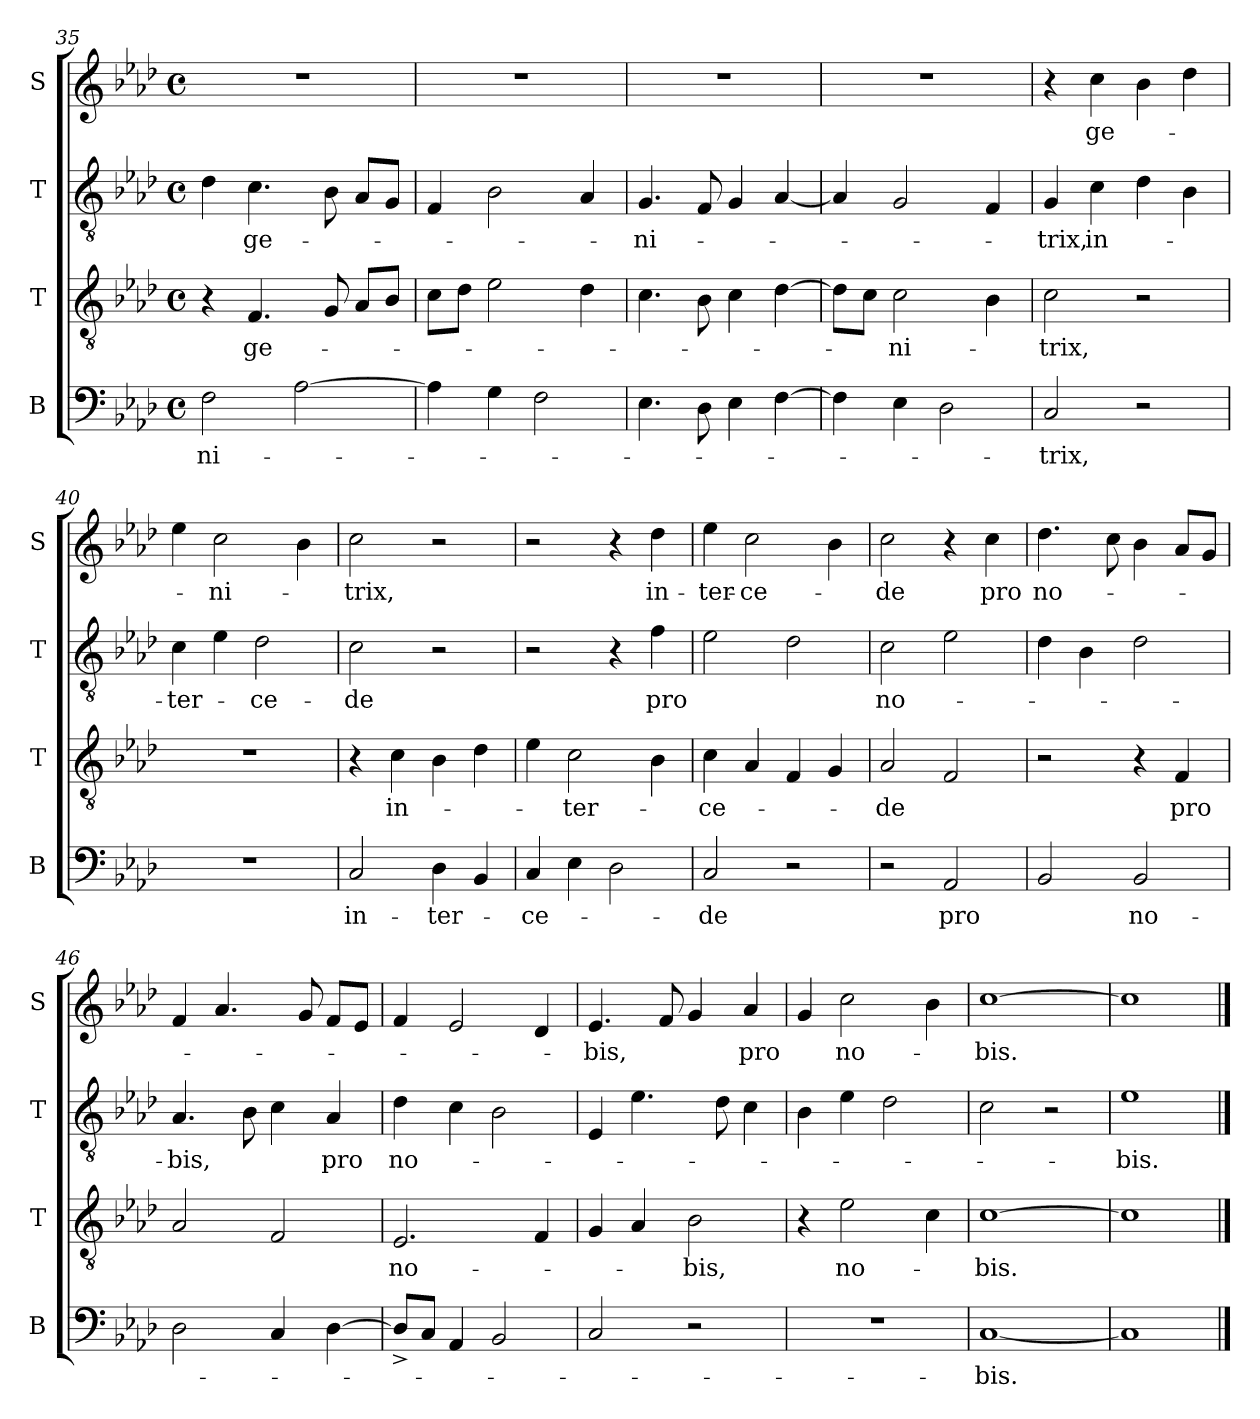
**kern	**text	**kern	**text	**kern	**text	**kern	**text
*part4	*part4	*part3	*part3	*part2	*part2	*part1	*part1
*staff4	*staff4	*staff3	*staff3	*staff2	*staff2	*staff1	*staff1
*I"B	*	*I"T	*	*I"T	*	*I"S	*
*I'B	*	*I'T	*	*I'T	*	*I'S	*
*clefF4	*	*clefGv2	*	*clefGv2	*	*clefG2	*
*k[b-e-a-d-]	*	*k[b-e-a-d-]	*	*k[b-e-a-d-]	*	*k[b-e-a-d-]	*
*A-:	*	*A-:	*	*A-:	*	*A-:	*
*M4/4	*	*M4/4	*	*M4/4	*	*M4/4	*
*met(c)	*	*met(c)	*	*met(c)	*	*met(c)	*
=35	=35	=35	=35	=35	=35	=35	=35
!	!LO:LY:b	!	!	!	!	!	!
2F\	-ni-	4r	.	4d-\	.	1r	.
!	!	!	!LO:LY:b	!	!LO:LY:b	!	!
.	.	4.F/	ge-	4.c\	ge-	.	.
[>2A-\	.	.	.	.	.	.	.
.	.	8G/	.	8B-\	.	.	.
.	.	8A-/L	.	8A-/L	.	.	.
.	.	8B-/J	.	8G/J	.	.	.
=36	=36	=36	=36	=36	=36	=36	=36
4A-\]	.	8c\L	.	4F/	.	1r	.
.	.	8d-\J	.	.	.	.	.
4G\	.	2e-\	.	2B-\	.	.	.
2F\	.	.	.	.	.	.	.
.	.	4d-\	.	4A-/	.	.	.
=37	=37	=37	=37	=37	=37	=37	=37
!	!	!	!	!	!LO:LY:b	!	!
4.E-\	.	4.c\	.	4.G/	-ni-	1r	.
8D-\	.	8B-\	.	8F/	.	.	.
4E-\	.	4c\	.	4G/	.	.	.
[<4F\	.	[<4d-\	.	[<4A-/	.	.	.
!!LO:LB:g=z
=38	=38	=38	=38	=38	=38	=38	=38
4F\]	.	8d-\L]	.	4A-/]	.	1r	.
.	.	8c\J	.	.	.	.	.
!	!	!	!LO:LY:b	!	!	!	!
4E-\	.	2c\	-ni-	2G/	.	.	.
2D-\	.	.	.	.	.	.	.
.	.	4B-\	.	4F/	.	.	.
=39	=39	=39	=39	=39	=39	=39	=39
!	!LO:LY:b	!	!LO:LY:b	!	!LO:LY:b	!	!
2C/	-trix,	2c\	-trix,	4G/	-trix,	4r	.
!	!	!	!	!	!LO:LY:b	!	!LO:LY:b
.	.	.	.	4c\	in-	4cc\	ge-
2r	.	2r	.	4d-\	.	4b-\	.
.	.	.	.	4B-\	.	4dd-\	.
=40	=40	=40	=40	=40	=40	=40	=40
!	!	!	!	!	!LO:LY:b	!	!
1r	.	1r	.	4c\	-ter-	4ee-\	.
!	!	!	!	!	!	!	!LO:LY:b
.	.	.	.	4e-\	.	2cc\	-ni-
!	!	!	!	!	!LO:LY:b	!	!
.	.	.	.	2d-\	-ce-	.	.
.	.	.	.	.	.	4b-\	.
=41	=41	=41	=41	=41	=41	=41	=41
!	!LO:LY:b	!	!	!	!LO:LY:b	!	!LO:LY:b
2C/	in-	4r	.	2c\	-de	2cc\	-trix,
!	!	!	!LO:LY:b	!	!	!	!
.	.	4c\	in-	.	.	.	.
!	!LO:LY:b	!	!	!	!	!	!
4D-\	-ter-	4B-\	.	2r	.	2r	.
4BB-/	.	4d-\	.	.	.	.	.
=42	=42	=42	=42	=42	=42	=42	=42
!	!LO:LY:b	!	!	!	!	!	!
4C/	-ce-	4e-\	.	2r	.	2r	.
!	!	!	!LO:LY:b	!	!	!	!
4E-\	.	2c\	-ter-	.	.	.	.
2D-\	.	.	.	4r	.	4r	.
!	!	!	!	!	!LO:LY:b	!	!LO:LY:b
.	.	4B-\	.	4f\	pro	4dd-\	in-
=43	=43	=43	=43	=43	=43	=43	=43
!	!LO:LY:b	!	!LO:LY:b	!	!	!	!LO:LY:b
2C/	-de	4c\	-ce-	2e-\	.	4ee-\	-ter-
!	!	!	!	!	!	!	!LO:LY:b:rj
.	.	4A-/	.	.	.	2cc\	-ce-
2r	.	4F/	.	2d-\	.	.	.
.	.	4G/	.	.	.	4b-\	.
=44	=44	=44	=44	=44	=44	=44	=44
!	!	!	!LO:LY:b	!	!LO:LY:b	!	!LO:LY:b
2r	.	2A-/	-de	2c\	no-	2cc\	-de
!	!LO:LY:b	!	!	!	!	!	!
2AA-/	pro	2F/	.	2e-\	.	4r	.
!	!	!	!	!	!	!	!LO:LY:b
.	.	.	.	.	.	4cc\	pro
!!LO:LB:g=z
=45	=45	=45	=45	=45	=45	=45	=45
!	!	!	!	!	!	!	!LO:LY:b
2BB-/	.	2r	.	4d-\	.	4.dd-\	no-
.	.	.	.	4B-\	.	.	.
.	.	.	.	.	.	8cc\	.
!	!LO:LY:b	!	!	!	!	!	!
2BB-/	no-	4r	.	2d-\	.	4b-\	.
!	!	!	!LO:LY:b	!	!	!	!
.	.	4F/	pro	.	.	8a-/L	.
.	.	.	.	.	.	8g/J	.
=46	=46	=46	=46	=46	=46	=46	=46
!	!	!	!	!	!LO:LY:b	!	!
2D-\	.	2A-/	.	4.A-/	-bis,	4f/	.
.	.	.	.	.	.	4.a-/	.
.	.	.	.	8B-\	.	.	.
4C/	.	2F/	.	4c\	.	.	.
.	.	.	.	.	.	8g/	.
!	!	!	!	!	!LO:LY:b	!	!
[>4D-\	.	.	.	4A-/	pro	8f/L	.
.	.	.	.	.	.	8e-/J	.
=47	=47	=47	=47	=47	=47	=47	=47
!	!	!	!LO:LY:b	!	!LO:LY:b	!	!
8D-^</L]	.	2.E-/	no-	4d-\	no-	4f/	.
8C/J	.	.	.	.	.	.	.
4AA-/	.	.	.	4c\	.	2e-/	.
2BB-/	.	.	.	2B-\	.	.	.
.	.	4F/	.	.	.	4d-/	.
=48	=48	=48	=48	=48	=48	=48	=48
!	!	!	!	!	!	!	!LO:LY:b
2C/	.	4G/	.	4E-/	.	4.e-/	-bis,
.	.	4A-/	.	4.e-\	.	.	.
.	.	.	.	.	.	8f/	.
!	!	!	!LO:LY:b	!	!	!	!
2r	.	2B-\	-bis,	.	.	4g/	.
.	.	.	.	8d-\	.	.	.
!	!	!	!	!	!	!	!LO:LY:b
.	.	.	.	4c\	.	4a-/	pro
=49	=49	=49	=49	=49	=49	=49	=49
1r	.	4r	.	4B-\	.	4g/	.
!	!	!	!LO:LY:b	!	!	!	!LO:LY:b
.	.	2e-\	no-	4e-\	.	2cc\	no-
.	.	.	.	2d-\	.	.	.
.	.	4c\	.	.	.	4b-\	.
=50	=50	=50	=50	=50	=50	=50	=50
!	!LO:LY:b	!	!LO:LY:b	!	!	!	!LO:LY:b
[<1C	-bis.	[>1c	-bis.	2c\	.	[>1cc	-bis.
.	.	.	.	2r	.	.	.
=51	=51	=51	=51	=51	=51	=51	=51
!	!	!	!	!	!LO:LY:b	!	!
1C]	.	1c]	.	1e-	-bis.	1cc]	.
==	==	==	==	==	==	==	==
*-	*-	*-	*-	*-	*-	*-	*-
